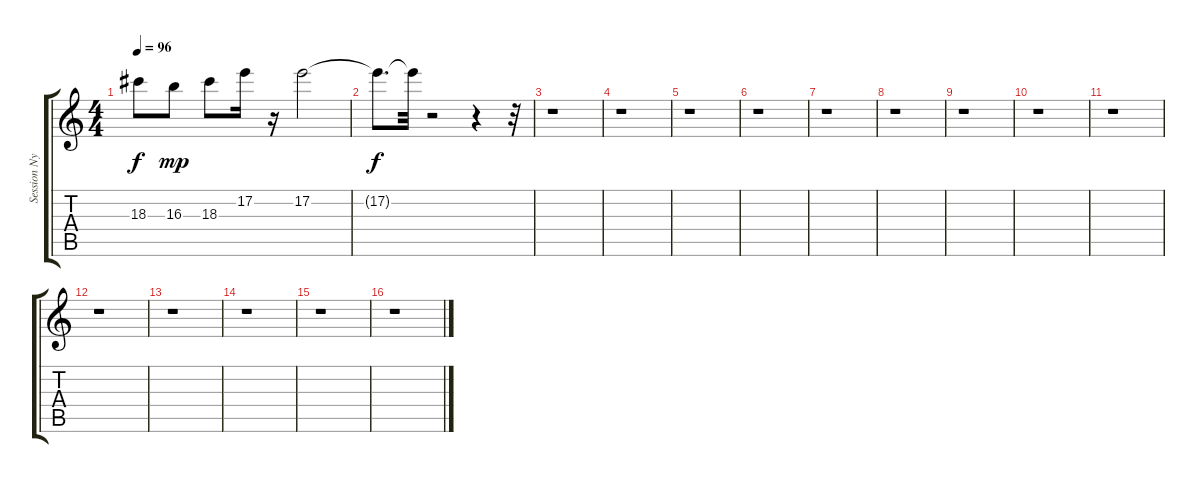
\track ("Session Nylon" "Session Ny") {instrument acousticguitarnylon}
\staff {score tabs}
\tuning (E4 B3 G3 D3 A2 E2) {hide}
\ts (4 4)
\tempo 96
\clef g2
\ks c
18.3{t}.8{dy f} 16.3.8{dy mp} 18.3.8 17.2.16 r.16 17.2.2 |
17.2{t}.8{d dy f} 17.2{t}.32 r.2 r.4 r.32 |
r.1 |
r.1 |
r.1 |
r.1 |
r.1 |
r.1 |
r.1 |
r.1 |
r.1 |
r.1 |
r.1 |
r.1 |
r.1 |
r.1
